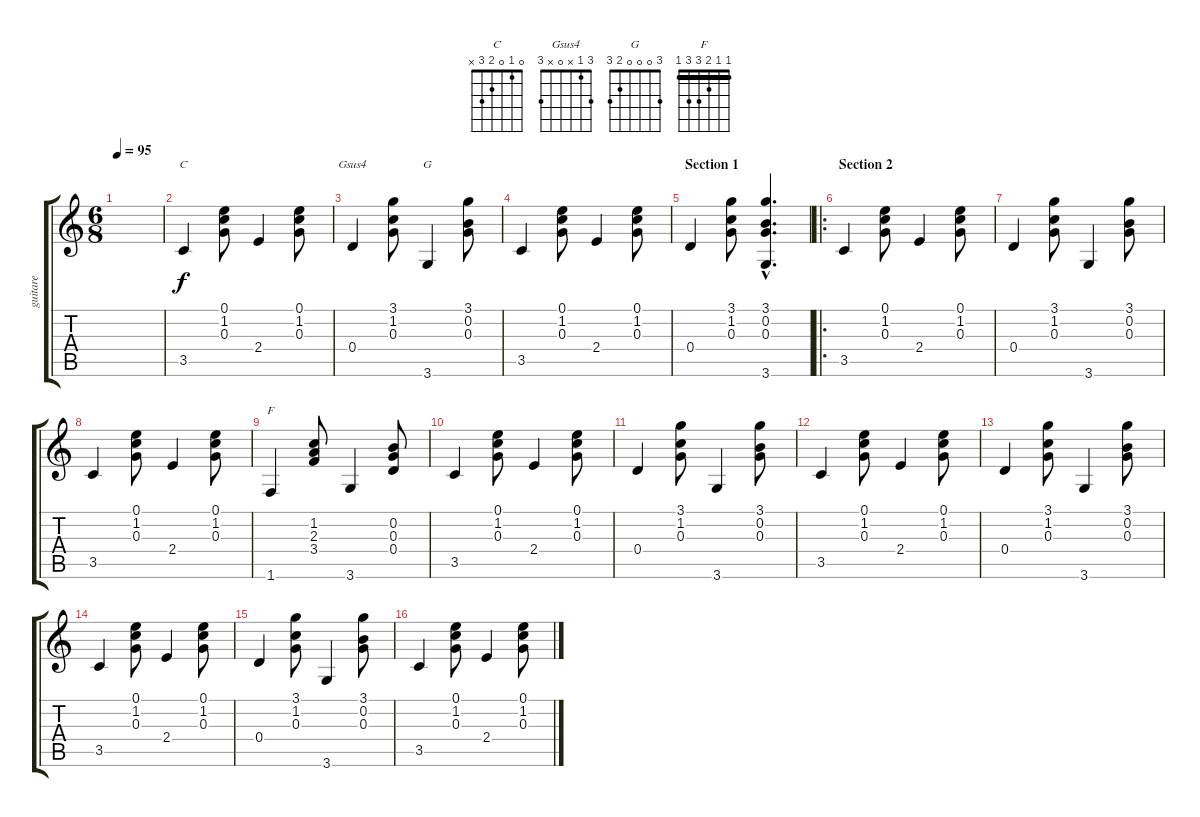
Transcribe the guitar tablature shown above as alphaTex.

\track ("guitare" "guitare") {instrument acousticguitarnylon}
\staff {score tabs}
\tuning (E4 B3 G3 D3 A2 E2) {hide}
\chord ("C" 0 1 0 2 3 x)
\chord ("Gsus4" 3 1 x 0 x 3)
\chord ("G" 3 0 0 0 2 3)
\chord ("F" 1 1 2 3 3 1) {barre 1}
\ts (6 8)
\tempo 95
\clef g2
\ks c
|
3.5.4{ch "C"} (0.1 1.2 0.3).8 2.4.4 (0.1 1.2 0.3).8 |
0.4.4{ch "Gsus4"} (3.1 1.2 0.3).8 3.6.4{ch "G"} (3.1 0.2 0.3).8 |
3.5.4 (0.1 1.2 0.3).8 2.4.4 (0.1 1.2 0.3).8 |
\section ("" "Section 1")
0.4.4 (3.1 1.2 0.3).8 (3.1{hac} 0.2{hac} 0.3{hac} 3.6{hac}).4{d} |
\ro
\section ("" "Section 2")
3.5.4 (0.1 1.2 0.3).8 2.4.4 (0.1 1.2 0.3).8 |
0.4.4 (3.1 1.2 0.3).8 3.6.4 (3.1 0.2 0.3).8 |
3.5.4 (0.1 1.2 0.3).8 2.4.4 (0.1 1.2 0.3).8 |
1.6.4{ch "F"} (1.2 2.3 3.4).8 3.6.4 (0.2 0.3 0.4).8 |
3.5.4 (0.1 1.2 0.3).8 2.4.4 (0.1 1.2 0.3).8 |
0.4.4 (3.1 1.2 0.3).8 3.6.4 (3.1 0.2 0.3).8 |
3.5.4 (0.1 1.2 0.3).8 2.4.4 (0.1 1.2 0.3).8 |
0.4.4 (3.1 1.2 0.3).8 3.6.4 (3.1 0.2 0.3).8 |
3.5.4 (0.1 1.2 0.3).8 2.4.4 (0.1 1.2 0.3).8 |
0.4.4 (3.1 1.2 0.3).8 3.6.4 (3.1 0.2 0.3).8 |
3.5.4 (0.1 1.2 0.3).8 2.4.4 (0.1 1.2 0.3).8
